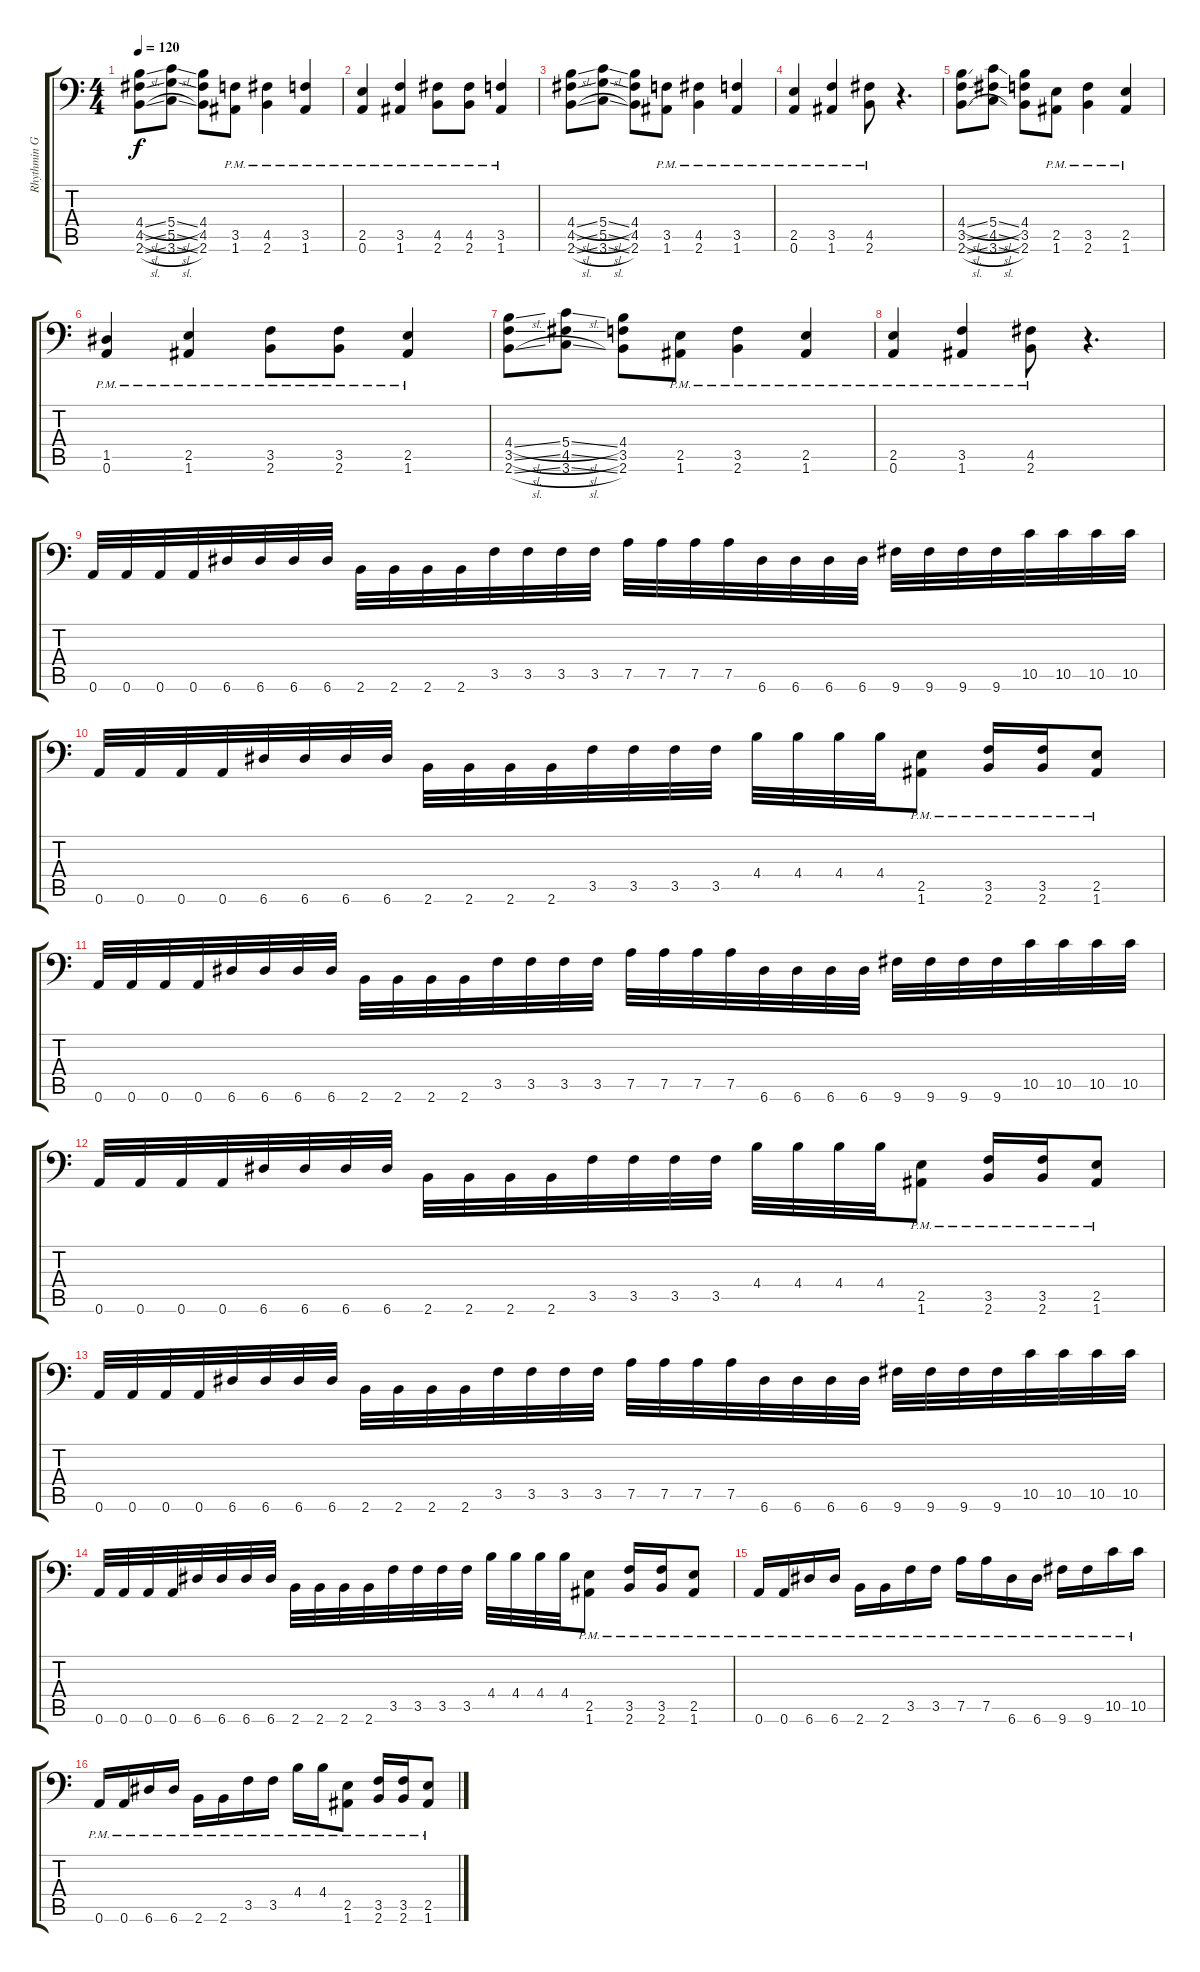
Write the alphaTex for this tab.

\track ("Rhythmin Guitar #2" "Rhythmin G") {instrument distortionguitar}
\staff {score tabs}
\tuning (A3 E3 C3 G2 D2 A1) {hide}
\ts (4 4)
\tempo 120
\clef f4
\ks c
(4.4{sl} 4.5{sl} 2.6{sl}).8{dy f} (5.4{sl} 5.5{sl} 3.6{sl}).8 (4.4 4.5 2.6).8 (3.5{pm} 1.6{pm}).8 (4.5{pm} 2.6{pm}).4 (3.5{pm} 1.6{pm}).4 |
(2.5{pm} 0.6{pm}).4 (3.5{pm} 1.6{pm}).4 (4.5{pm} 2.6{pm}).8 (4.5{pm} 2.6{pm}).8 (3.5{pm} 1.6{pm}).4 |
(4.4{sl} 4.5{sl} 2.6{sl}).8 (5.4{sl} 5.5{sl} 3.6{sl}).8 (4.4 4.5 2.6).8 (3.5{pm} 1.6{pm}).8 (4.5{pm} 2.6{pm}).4 (3.5{pm} 1.6{pm}).4 |
(2.5{pm} 0.6{pm}).4 (3.5{pm} 1.6{pm}).4 (4.5{pm} 2.6{pm}).8 r.4{d} |
(4.4{sl} 3.5{sl} 2.6{sl}).8 (5.4{sl} 4.5{sl} 3.6{sl}).8 (4.4 3.5 2.6).8 (2.5{pm} 1.6{pm}).8 (3.5{pm} 2.6{pm}).4 (2.5{pm} 1.6{pm}).4 |
(1.5{pm} 0.6{pm}).4 (2.5{pm} 1.6{pm}).4 (3.5{pm} 2.6{pm}).8 (3.5{pm} 2.6{pm}).8 (2.5{pm} 1.6{pm}).4 |
(4.4{sl} 3.5{sl} 2.6{sl}).8 (5.4{sl} 4.5{sl} 3.6{sl}).8 (4.4 3.5 2.6).8 (2.5{pm} 1.6{pm}).8 (3.5{pm} 2.6{pm}).4 (2.5{pm} 1.6{pm}).4 |
(2.5{pm} 0.6{pm}).4 (3.5{pm} 1.6{pm}).4 (4.5{pm} 2.6{pm}).8 r.4{d} |
0.6.32 0.6.32 0.6.32 0.6.32 6.6.32 6.6.32 6.6.32 6.6.32 2.6.32 2.6.32 2.6.32 2.6.32 3.5.32 3.5.32 3.5.32 3.5.32 7.5.32 7.5.32 7.5.32 7.5.32 6.6.32 6.6.32 6.6.32 6.6.32 9.6.32 9.6.32 9.6.32 9.6.32 10.5.32 10.5.32 10.5.32 10.5.32 |
0.6.32 0.6.32 0.6.32 0.6.32 6.6.32 6.6.32 6.6.32 6.6.32 2.6.32 2.6.32 2.6.32 2.6.32 3.5.32 3.5.32 3.5.32 3.5.32 4.4.32 4.4.32 4.4.32 4.4.32 (2.5{pm} 1.6{pm}).8 (3.5{pm} 2.6{pm}).16 (3.5{pm} 2.6{pm}).16 (2.5{pm} 1.6{pm}).8 |
0.6.32 0.6.32 0.6.32 0.6.32 6.6.32 6.6.32 6.6.32 6.6.32 2.6.32 2.6.32 2.6.32 2.6.32 3.5.32 3.5.32 3.5.32 3.5.32 7.5.32 7.5.32 7.5.32 7.5.32 6.6.32 6.6.32 6.6.32 6.6.32 9.6.32 9.6.32 9.6.32 9.6.32 10.5.32 10.5.32 10.5.32 10.5.32 |
0.6.32 0.6.32 0.6.32 0.6.32 6.6.32 6.6.32 6.6.32 6.6.32 2.6.32 2.6.32 2.6.32 2.6.32 3.5.32 3.5.32 3.5.32 3.5.32 4.4.32 4.4.32 4.4.32 4.4.32 (2.5{pm} 1.6{pm}).8 (3.5{pm} 2.6{pm}).16 (3.5{pm} 2.6{pm}).16 (2.5{pm} 1.6{pm}).8 |
0.6.32 0.6.32 0.6.32 0.6.32 6.6.32 6.6.32 6.6.32 6.6.32 2.6.32 2.6.32 2.6.32 2.6.32 3.5.32 3.5.32 3.5.32 3.5.32 7.5.32 7.5.32 7.5.32 7.5.32 6.6.32 6.6.32 6.6.32 6.6.32 9.6.32 9.6.32 9.6.32 9.6.32 10.5.32 10.5.32 10.5.32 10.5.32 |
0.6.32 0.6.32 0.6.32 0.6.32 6.6.32 6.6.32 6.6.32 6.6.32 2.6.32 2.6.32 2.6.32 2.6.32 3.5.32 3.5.32 3.5.32 3.5.32 4.4.32 4.4.32 4.4.32 4.4.32 (2.5{pm} 1.6{pm}).8 (3.5{pm} 2.6{pm}).16 (3.5{pm} 2.6{pm}).16 (2.5{pm} 1.6{pm}).8 |
0.6{pm}.16 0.6{pm}.16 6.6{pm}.16 6.6{pm}.16 2.6{pm}.16 2.6{pm}.16 3.5{pm}.16 3.5{pm}.16 7.5{pm}.16 7.5{pm}.16 6.6{pm}.16 6.6{pm}.16 9.6{pm}.16 9.6{pm}.16 10.5{pm}.16 10.5{pm}.16 |
0.6{pm}.16 0.6{pm}.16 6.6{pm}.16 6.6{pm}.16 2.6{pm}.16 2.6{pm}.16 3.5{pm}.16 3.5{pm}.16 4.4{pm}.16 4.4{pm}.16 (2.5{pm} 1.6{pm}).8 (3.5{pm} 2.6{pm}).16 (3.5{pm} 2.6{pm}).16 (2.5{pm} 1.6{pm}).8
